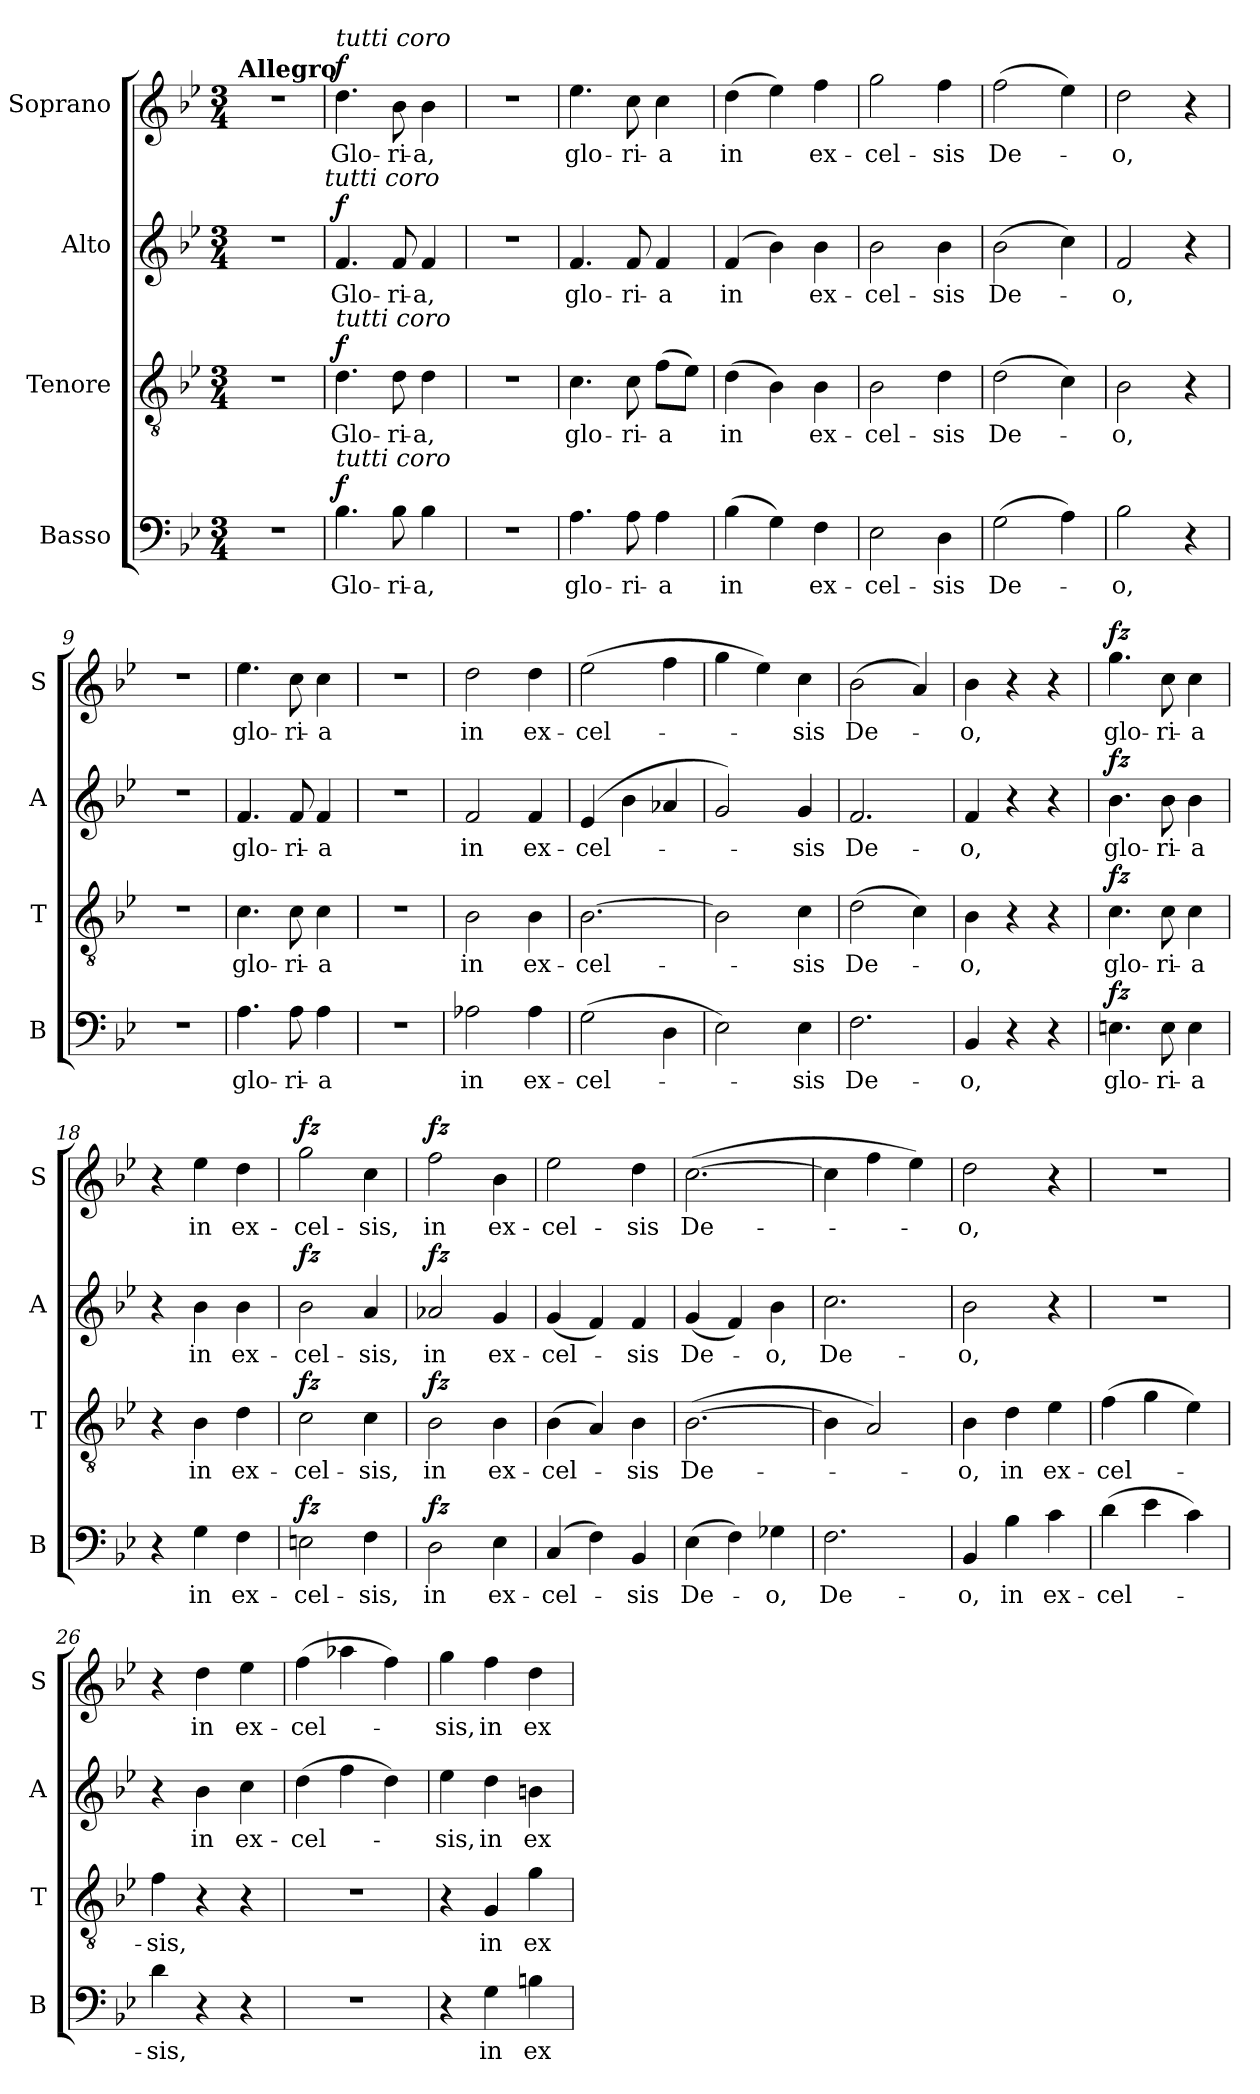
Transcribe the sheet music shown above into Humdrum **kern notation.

**kern	**text	**dynam	**kern	**text	**dynam	**kern	**text	**dynam	**kern	**text	**dynam
*part4	*part4	*part4	*part3	*part3	*part3	*part2	*part2	*part2	*part1	*part1	*part1
*staff4	*staff4	*staff4	*staff3	*staff3	*staff3	*staff2	*staff2	*staff2	*staff1	*staff1	*staff1
*I"Basso	*	*	*I"Tenore	*	*	*I"Alto	*	*	*I"Soprano	*	*
*I'B	*	*	*I'T	*	*	*I'A	*	*	*I'S	*	*
*clefF4	*	*	*clefGv2	*	*	*clefG2	*	*	*clefG2	*	*
*k[b-e-]	*	*	*k[b-e-]	*	*	*k[b-e-]	*	*	*k[b-e-]	*	*
*B-:	*	*	*B-:	*	*	*B-:	*	*	*B-:	*	*
*M3/4	*	*	*M3/4	*	*	*M3/4	*	*	*M3/4	*	*
=1	=1	=1	=1	=1	=1	=1	=1	=1	=1	=1	=1
!	!	!	!	!	!	!	!	!	!LO:TX:a:B:t=Allegro	!	!
2.r	.	.	2.r	.	.	2.r	.	.	2.r	.	.
!	!	!	!	!	!	!LO:TX:a:i:t=tutti coro	!	!	!	!	!
=2	=2	=2	=2	=2	=2	=2	=2	=2	=2	=2	=2
!	!	!	!	!	!	!	!	!	!LO:TX:a:i:t=tutti coro	!	!
!	!	!	!LO:TX:a:i:t=tutti coro	!	!	!	!	!	!	!	!
!LO:TX:a:i:t=tutti coro	!	!	!	!	!	!	!	!	!	!	!
!	!	!LO:DY:a	!	!	!LO:DY:a	!	!	!LO:DY:a	!	!	!LO:DY:a
4.B-\	Glo-	f	4.d\	Glo-	f	4.f/	Glo-	f	4.dd\	Glo-	f
8B-\	-ri-	.	8d\	-ri-	.	8f/	-ri-	.	8b-\	-ri-	.
4B-\	-a,	.	4d\	-a,	.	4f/	-a,	.	4b-\	-a,	.
=3	=3	=3	=3	=3	=3	=3	=3	=3	=3	=3	=3
2.r	.	.	2.r	.	.	2.r	.	.	2.r	.	.
=4	=4	=4	=4	=4	=4	=4	=4	=4	=4	=4	=4
4.A\	glo-	.	4.c\	glo-	.	4.f/	glo-	.	4.ee-\	glo-	.
8A\	-ri-	.	8c\	-ri-	.	8f/	-ri-	.	8cc\	-ri-	.
4A\	-a	.	(>8f\L	-a	.	4f/	-a	.	4cc\	-a	.
.	.	.	8e-\J)	.	.	.	.	.	.	.	.
=5	=5	=5	=5	=5	=5	=5	=5	=5	=5	=5	=5
(>4B-\	in	.	(>4d\	in	.	(>4f/	in	.	(>4dd\	in	.
4G\)	.	.	4B-\)	.	.	4b-\)	.	.	4ee-\)	.	.
4F\	ex-	.	4B-\	ex-	.	4b-\	ex-	.	4ff\	ex-	.
=6	=6	=6	=6	=6	=6	=6	=6	=6	=6	=6	=6
2E-\	-cel-	.	2B-\	-cel-	.	2b-\	-cel-	.	2gg\	-cel-	.
4D\	-sis	.	4d\	-sis	.	4b-\	-sis	.	4ff\	-sis	.
=7	=7	=7	=7	=7	=7	=7	=7	=7	=7	=7	=7
(>2G\	De-	.	(>2d\	De-	.	(>2b-\	De-	.	(>2ff\	De-	.
4A\)	.	.	4c\)	.	.	4cc\)	.	.	4ee-\)	.	.
!!LO:LB:g=z
=8	=8	=8	=8	=8	=8	=8	=8	=8	=8	=8	=8
2B-\	-o,	.	2B-\	-o,	.	2f/	-o,	.	2dd\	-o,	.
4r	.	.	4r	.	.	4r	.	.	4r	.	.
=9	=9	=9	=9	=9	=9	=9	=9	=9	=9	=9	=9
2.r	.	.	2.r	.	.	2.r	.	.	2.r	.	.
=10	=10	=10	=10	=10	=10	=10	=10	=10	=10	=10	=10
4.A\	glo-	.	4.c\	glo-	.	4.f/	glo-	.	4.ee-\	glo-	.
8A\	-ri-	.	8c\	-ri-	.	8f/	-ri-	.	8cc\	-ri-	.
4A\	-a	.	4c\	-a	.	4f/	-a	.	4cc\	-a	.
=11	=11	=11	=11	=11	=11	=11	=11	=11	=11	=11	=11
2.r	.	.	2.r	.	.	2.r	.	.	2.r	.	.
=12	=12	=12	=12	=12	=12	=12	=12	=12	=12	=12	=12
2A-X\	in	.	2B-\	in	.	2f/	in	.	2dd\	in	.
4A-\	ex-	.	4B-\	ex-	.	4f/	ex-	.	4dd\	ex-	.
=13	=13	=13	=13	=13	=13	=13	=13	=13	=13	=13	=13
(>2G\	-cel-	.	[2.B-\	-cel-	.	(>4e-/	-cel-	.	(>2ee-\	-cel-	.
.	.	.	.	.	.	4b-\	.	.	.	.	.
4D\	.	.	.	.	.	4a-X/	.	.	4ff\	.	.
=14	=14	=14	=14	=14	=14	=14	=14	=14	=14	=14	=14
2E-\)	.	.	2B-\]	.	.	2g/)	.	.	4gg\	.	.
.	.	.	.	.	.	.	.	.	4ee-\)	.	.
4E-\	-sis	.	4c\	-sis	.	4g/	-sis	.	4cc\	-sis	.
=15	=15	=15	=15	=15	=15	=15	=15	=15	=15	=15	=15
2.F\	De-	.	(>2d\	De-	.	2.f/	De-	.	(>2b-\	De-	.
.	.	.	4c\)	.	.	.	.	.	4a/)	.	.
!!LO:PB:g=z
=16	=16	=16	=16	=16	=16	=16	=16	=16	=16	=16	=16
4BB-/	-o,	.	4B-\	-o,	.	4f/	-o,	.	4b-\	-o,	.
4r	.	.	4r	.	.	4r	.	.	4r	.	.
4r	.	.	4r	.	.	4r	.	.	4r	.	.
=17	=17	=17	=17	=17	=17	=17	=17	=17	=17	=17	=17
!	!	!LO:DY:a	!	!	!LO:DY:a	!	!	!LO:DY:a	!	!	!LO:DY:a
4.En\	glo-	fz	4.c\	glo-	fz	4.b-\	glo-	fz	4.gg\	glo-	fz
8E\	-ri-	.	8c\	-ri-	.	8b-\	-ri-	.	8cc\	-ri-	.
4E\	-a	.	4c\	-a	.	4b-\	-a	.	4cc\	-a	.
=18	=18	=18	=18	=18	=18	=18	=18	=18	=18	=18	=18
4r	.	.	4r	.	.	4r	.	.	4r	.	.
4G\	in	.	4B-\	in	.	4b-\	in	.	4ee-\	in	.
4F\	ex-	.	4d\	ex-	.	4b-\	ex-	.	4dd\	ex-	.
=19	=19	=19	=19	=19	=19	=19	=19	=19	=19	=19	=19
!	!	!LO:DY:a	!	!	!LO:DY:a	!	!	!LO:DY:a	!	!	!LO:DY:a
2En\	-cel-	fz	2c\	-cel-	fz	2b-\	-cel-	fz	2gg\	-cel-	fz
4F\	-sis,	.	4c\	-sis,	.	4a/	-sis,	.	4cc\	-sis,	.
=20	=20	=20	=20	=20	=20	=20	=20	=20	=20	=20	=20
!	!	!LO:DY:a	!	!	!LO:DY:a	!	!	!LO:DY:a	!	!	!LO:DY:a
2D\	in	fz	2B-\	in	fz	2a-X/	in	fz	2ff\	in	fz
4E-\	ex-	.	4B-\	ex-	.	4g/	ex-	.	4b-\	ex-	.
=21	=21	=21	=21	=21	=21	=21	=21	=21	=21	=21	=21
(>4C/	-cel-	.	(>4B-\	-cel-	.	(<4g/	-cel-	.	2ee-\	-cel-	.
4F\)	.	.	4A/)	.	.	4f/)	.	.	.	.	.
4BB-/	-sis	.	4B-\	-sis	.	4f/	-sis	.	4dd\	-sis	.
=22	=22	=22	=22	=22	=22	=22	=22	=22	=22	=22	=22
(>4E-\	De-	.	(>[2.B-\	De-	.	(<4g/	De-	.	(>[2.cc\	De-	.
4F\)	.	.	.	.	.	4f/)	.	.	.	.	.
4G-X\	-o,	.	.	.	.	4b-\	-o,	.	.	.	.
=23	=23	=23	=23	=23	=23	=23	=23	=23	=23	=23	=23
2.F\	De-	.	4B-\]	.	.	2.cc\	De-	.	4cc\]	.	.
.	.	.	2A/)	.	.	.	.	.	4ff\	.	.
.	.	.	.	.	.	.	.	.	4ee-\)	.	.
!!LO:LB:g=z
=24	=24	=24	=24	=24	=24	=24	=24	=24	=24	=24	=24
4BB-/	-o,	.	4B-\	-o,	.	2b-\	-o,	.	2dd\	-o,	.
4B-\	in	.	4d\	in	.	.	.	.	.	.	.
4c\	ex-	.	4e-\	ex-	.	4r	.	.	4r	.	.
=25	=25	=25	=25	=25	=25	=25	=25	=25	=25	=25	=25
(>4d\	-cel-	.	(>4f\	-cel-	.	2.r	.	.	2.r	.	.
4e-\	.	.	4g\	.	.	.	.	.	.	.	.
4c\)	.	.	4e-\)	.	.	.	.	.	.	.	.
=26	=26	=26	=26	=26	=26	=26	=26	=26	=26	=26	=26
4d\	-sis,	.	4f\	-sis,	.	4r	.	.	4r	.	.
4r	.	.	4r	.	.	4b-\	in	.	4dd\	in	.
4r	.	.	4r	.	.	4cc\	ex-	.	4ee-\	ex-	.
=27	=27	=27	=27	=27	=27	=27	=27	=27	=27	=27	=27
2.r	.	.	2.r	.	.	(>4dd\	-cel-	.	(>4ff\	-cel-	.
.	.	.	.	.	.	4ff\	.	.	4aa-X\	.	.
.	.	.	.	.	.	4dd\)	.	.	4ff\)	.	.
=28	=28	=28	=28	=28	=28	=28	=28	=28	=28	=28	=28
4r	.	.	4r	.	.	4ee-\	-sis,	.	4gg\	-sis,	.
4G\	in	.	4G/	in	.	4dd\	in	.	4ff\	in	.
4Bn\	ex-	.	4g\	ex-	.	4bn\	ex-	.	4dd\	ex-	.
=	=	=	=	=	=	=	=	=	=	=	=
*-	*-	*-	*-	*-	*-	*-	*-	*-	*-	*-	*-
